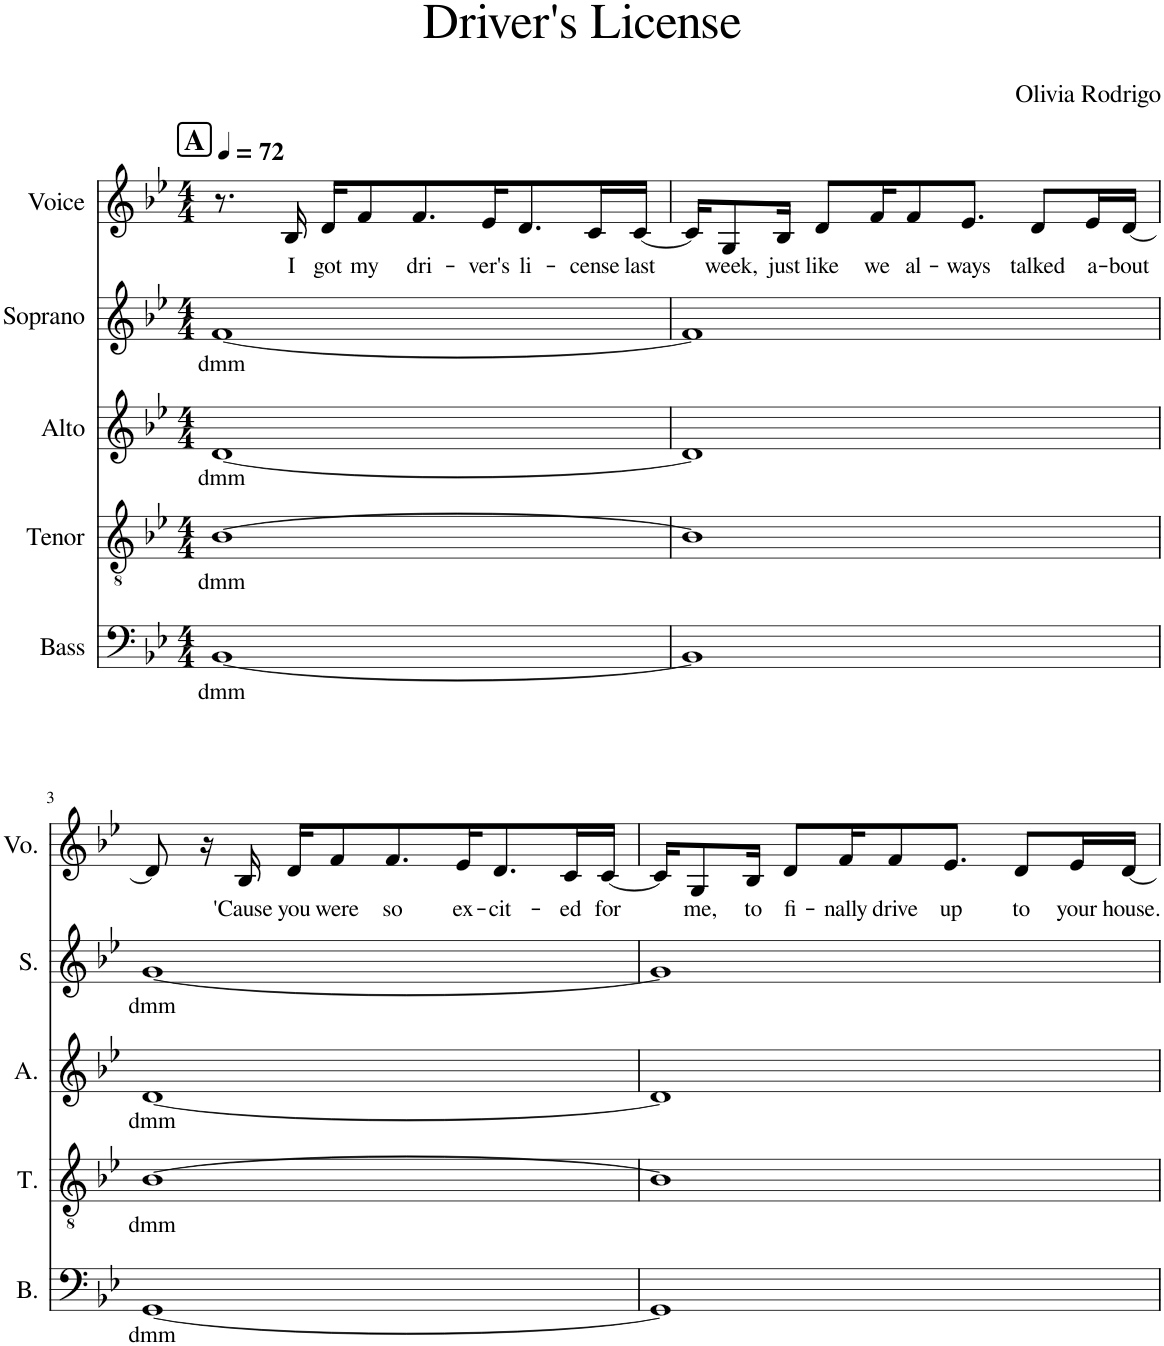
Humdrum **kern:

**kern	**text	**kern	**text	**kern	**text	**kern	**text	**kern	**text
*part5	*part5	*part4	*part4	*part3	*part3	*part2	*part2	*part1	*part1
*staff5	*staff5	*staff4	*staff4	*staff3	*staff3	*staff2	*staff2	*staff1	*staff1
*I"Bass	*	*I"Tenor	*	*I"Alto	*	*I"Soprano	*	*I"Voice	*
*I'B.	*	*I'T.	*	*I'A.	*	*I'S.	*	*I'Vo.	*
*clefF4	*	*clefGv2	*	*clefG2	*	*clefG2	*	*clefG2	*
*k[b-e-]	*	*k[b-e-]	*	*k[b-e-]	*	*k[b-e-]	*	*k[b-e-]	*
*M4/4	*	*M4/4	*	*M4/4	*	*M4/4	*	*M4/4	*
*MM72	*	*MM72	*	*MM72	*	*MM72	*	*MM72	*
!!LO:REH:place=s1:a:B:cj:fs=14:t=A
=1	=1	=1	=1	=1	=1	=1	=1	=1	=1
!	!LO:LY:b	!	!LO:LY:b	!	!LO:LY:b	!	!LO:LY:b	!	!
[1BB-	dmm	[1B-	dmm	[1d	dmm	[1f	dmm	8.r	.
!	!	!	!	!	!	!	!	!	!LO:LY:b
.	.	.	.	.	.	.	.	16B-/	I
!	!	!	!	!	!	!	!	!	!LO:LY:b
.	.	.	.	.	.	.	.	16d/KL	got
!	!	!	!	!	!	!	!	!	!LO:LY:b
.	.	.	.	.	.	.	.	8f/	my
!	!	!	!	!	!	!	!	!	!LO:LY:b
.	.	.	.	.	.	.	.	8.f/	dri-
!	!	!	!	!	!	!	!	!	!LO:LY:b
.	.	.	.	.	.	.	.	16e-/K	-ver's
!	!	!	!	!	!	!	!	!	!LO:LY:b
.	.	.	.	.	.	.	.	8.d/	li-
!	!	!	!	!	!	!	!	!	!LO:LY:b
.	.	.	.	.	.	.	.	16c/L	-cense
!	!	!	!	!	!	!	!	!	!LO:LY:b
.	.	.	.	.	.	.	.	[16c/JJ	last
=2	=2	=2	=2	=2	=2	=2	=2	=2	=2
1BB-]	.	1B-]	.	1d]	.	1f]	.	16c/KL]	.
!	!	!	!	!	!	!	!	!	!LO:LY:b
.	.	.	.	.	.	.	.	8G/	week,
!	!	!	!	!	!	!	!	!	!LO:LY:b
.	.	.	.	.	.	.	.	16B-/Jk	just
!	!	!	!	!	!	!	!	!	!LO:LY:b
.	.	.	.	.	.	.	.	8d/L	like
!	!	!	!	!	!	!	!	!	!LO:LY:b
.	.	.	.	.	.	.	.	16f/K	we
!	!	!	!	!	!	!	!	!	!LO:LY:b
.	.	.	.	.	.	.	.	8f/	al-
!	!	!	!	!	!	!	!	!	!LO:LY:b
.	.	.	.	.	.	.	.	8.e-/J	-ways
!	!	!	!	!	!	!	!	!	!LO:LY:b
.	.	.	.	.	.	.	.	8d/L	talked
!	!	!	!	!	!	!	!	!	!LO:LY:b
.	.	.	.	.	.	.	.	16e-/L	a-
!	!	!	!	!	!	!	!	!	!LO:LY:b
.	.	.	.	.	.	.	.	[16d/JJ	-bout
!!LO:LB:g=z
=3	=3	=3	=3	=3	=3	=3	=3	=3	=3
!	!LO:LY:b	!	!LO:LY:b	!	!LO:LY:b	!	!LO:LY:b	!	!
[1GG	dmm	[1B-	dmm	[1d	dmm	[1g	dmm	8d/]	.
.	.	.	.	.	.	.	.	16r	.
!	!	!	!	!	!	!	!	!	!LO:LY:b
.	.	.	.	.	.	.	.	16B-/	'Cause
!	!	!	!	!	!	!	!	!	!LO:LY:b
.	.	.	.	.	.	.	.	16d/KL	you
!	!	!	!	!	!	!	!	!	!LO:LY:b
.	.	.	.	.	.	.	.	8f/	were
!	!	!	!	!	!	!	!	!	!LO:LY:b
.	.	.	.	.	.	.	.	8.f/	so
!	!	!	!	!	!	!	!	!	!LO:LY:b
.	.	.	.	.	.	.	.	16e-/K	ex-
!	!	!	!	!	!	!	!	!	!LO:LY:b
.	.	.	.	.	.	.	.	8.d/	-cit-
!	!	!	!	!	!	!	!	!	!LO:LY:b
.	.	.	.	.	.	.	.	16c/L	-ed
!	!	!	!	!	!	!	!	!	!LO:LY:b
.	.	.	.	.	.	.	.	[16c/JJ	for
=4	=4	=4	=4	=4	=4	=4	=4	=4	=4
1GG]	.	1B-]	.	1d]	.	1g]	.	16c/KL]	.
!	!	!	!	!	!	!	!	!	!LO:LY:b
.	.	.	.	.	.	.	.	8G/	me,
!	!	!	!	!	!	!	!	!	!LO:LY:b
.	.	.	.	.	.	.	.	16B-/Jk	to
!	!	!	!	!	!	!	!	!	!LO:LY:b
.	.	.	.	.	.	.	.	8d/L	fi-
!	!	!	!	!	!	!	!	!	!LO:LY:b
.	.	.	.	.	.	.	.	16f/K	-nally
!	!	!	!	!	!	!	!	!	!LO:LY:b
.	.	.	.	.	.	.	.	8f/	drive
!	!	!	!	!	!	!	!	!	!LO:LY:b
.	.	.	.	.	.	.	.	8.e-/J	up
!	!	!	!	!	!	!	!	!	!LO:LY:b
.	.	.	.	.	.	.	.	8d/L	to
!	!	!	!	!	!	!	!	!	!LO:LY:b
.	.	.	.	.	.	.	.	16e-/L	your
!	!	!	!	!	!	!	!	!	!LO:LY:b
.	.	.	.	.	.	.	.	[16d/JJ	house.
=	=	=	=	=	=	=	=	=	=
*-	*-	*-	*-	*-	*-	*-	*-	*-	*-
